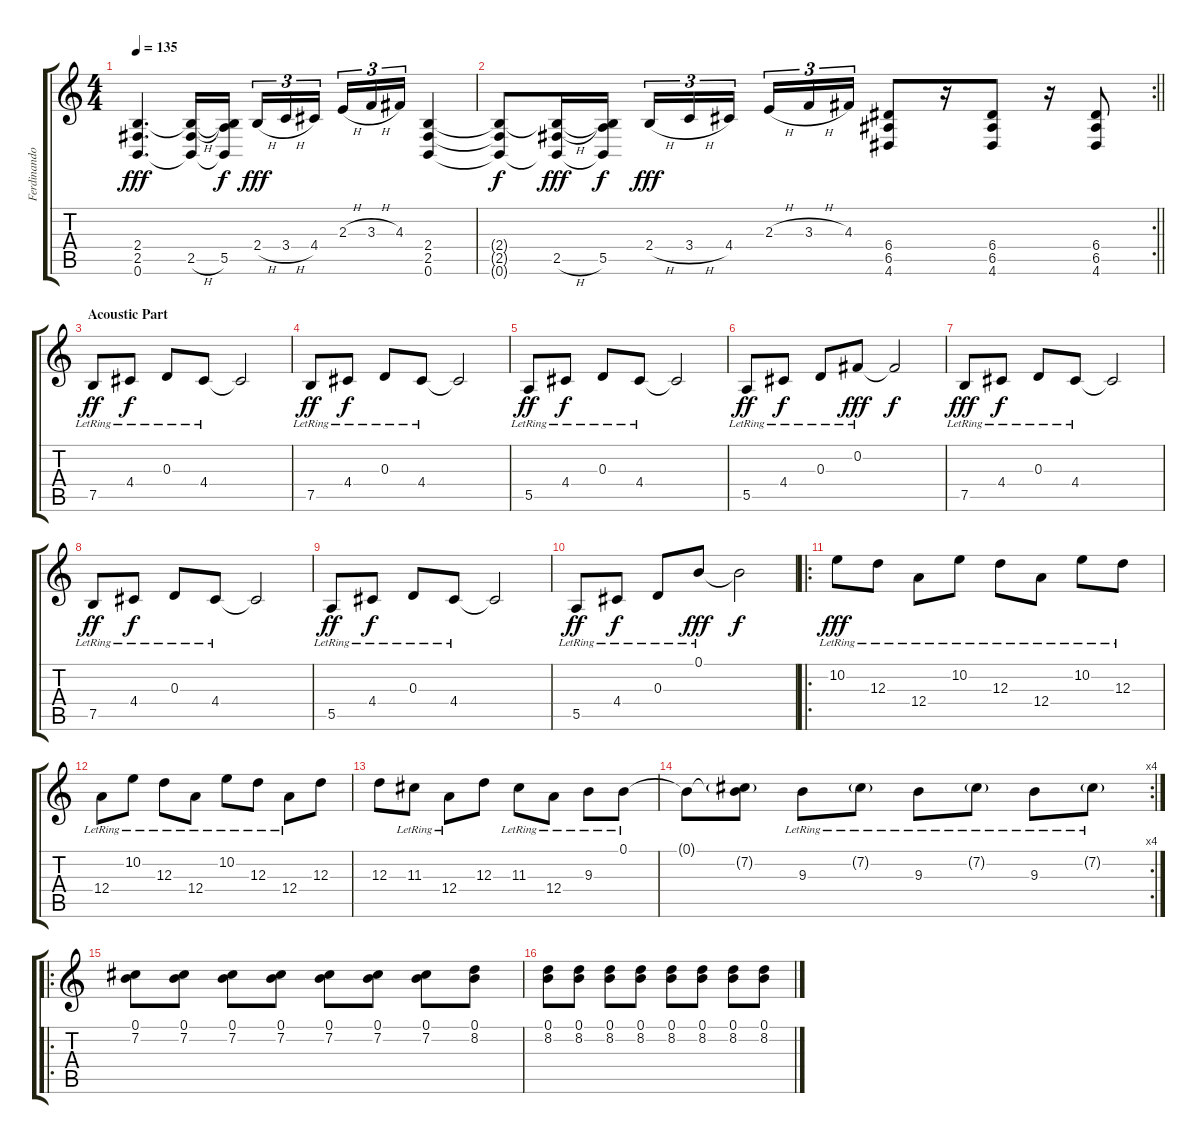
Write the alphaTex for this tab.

\track ("Ferdinando \"Herr Morbid\" Marchisio (Lead" "Ferdinando") {instrument distortionguitar}
\staff {score tabs}
\tuning (B3 Gb3 D3 A2 E2 B1) {hide}
\ts (4 4)
\tempo 135
\clef g2
\ks c
(2.4 2.5 0.6).4{d dy fff} (2.4{t} 2.5{h} 0.6{t}).16 (2.4{t} 5.5 0.6{t}).16{dy f} 2.4{h}.16{tu (3 2) dy fff} 3.4{h}.16{tu (3 2)} 4.4.16{tu (3 2) beam splitsecondary} 2.3{h}.16{tu (3 2)} 3.3{h}.16{tu (3 2)} 4.3.16{tu (3 2)} (2.4 2.5 0.6).4 |
\rc 2
\barLineRight lightlight
(2.4{t} 2.5{t} 0.6{t}).8{dy f} (2.4{t} 2.5{h} 0.6{t}).16{dy fff} (2.4{t} 5.5 0.6{t}).16{dy f} 2.4{h}.16{tu (3 2) dy fff} 3.4{h}.16{tu (3 2)} 4.4.16{tu (3 2) beam splitsecondary} 2.3{h}.16{tu (3 2)} 3.3{h}.16{tu (3 2)} 4.3.16{tu (3 2)} (6.4 6.5 4.6).8 r.16 (6.4 6.5 4.6).8 r.16 (6.4 6.5 4.6).8 |
\section ("" "Acoustic Part")
7.5{lr}.8{dy ff instrument electricguitarjazz} 4.4{lr}.8{dy f} 0.3{lr}.8 4.4{lr}.8 4.4{t}.2 |
7.5{lr}.8{dy ff} 4.4{lr}.8{dy f} 0.3{lr}.8 4.4{lr}.8 4.4{t}.2 |
5.5{lr}.8{dy ff} 4.4{lr}.8{dy f} 0.3{lr}.8 4.4{lr}.8 4.4{t}.2 |
5.5{lr}.8{dy ff} 4.4{lr}.8{dy f} 0.3{lr}.8 0.2{lr}.8{dy fff} 0.2{t}.2{dy f} |
7.5{lr}.8{dy fff} 4.4{lr}.8{dy f} 0.3{lr}.8 4.4{lr}.8 4.4{t}.2 |
7.5{lr}.8{dy ff} 4.4{lr}.8{dy f} 0.3{lr}.8 4.4{lr}.8 4.4{t}.2 |
5.5{lr}.8{dy ff} 4.4{lr}.8{dy f} 0.3{lr}.8 4.4{lr}.8 4.4{t}.2 |
5.5{lr}.8{dy ff} 4.4{lr}.8{dy f} 0.3{lr}.8 0.1{lr}.8{dy fff} 0.1{t}.2{dy f} |
\ro
10.2{lr}.8{dy fff} 12.3{lr}.8 12.4{lr}.8 10.2{lr}.8 12.3{lr}.8 12.4{lr}.8 10.2{lr}.8 12.3{lr}.8 |
12.4{lr}.8 10.2{lr}.8 12.3{lr}.8 12.4{lr}.8 10.2{lr}.8 12.3{lr}.8 12.4{lr}.8 12.3.8 |
12.3.8 11.3{lr}.8 12.4{lr}.8 12.3.8 11.3{lr}.8 12.4{lr}.8 9.3{lr}.8 0.1{lr}.8 |
\rc 4
0.1{t}.8 (0.1{t} 7.2{g}).8 9.3{lr}.8 7.2{g lr}.8 9.3{lr}.8 7.2{g lr}.8 9.3{lr}.8 7.2{g lr}.8 |
\ro
(0.1 7.2).8{instrument distortionguitar} (0.1 7.2).8 (0.1 7.2).8 (0.1 7.2).8 (0.1 7.2).8 (0.1 7.2).8 (0.1 7.2).8 (0.1 8.2).8 |
(0.1 8.2).8 (0.1 8.2).8 (0.1 8.2).8 (0.1 8.2).8 (0.1 8.2).8 (0.1 8.2).8 (0.1 8.2).8 (0.1 8.2).8
